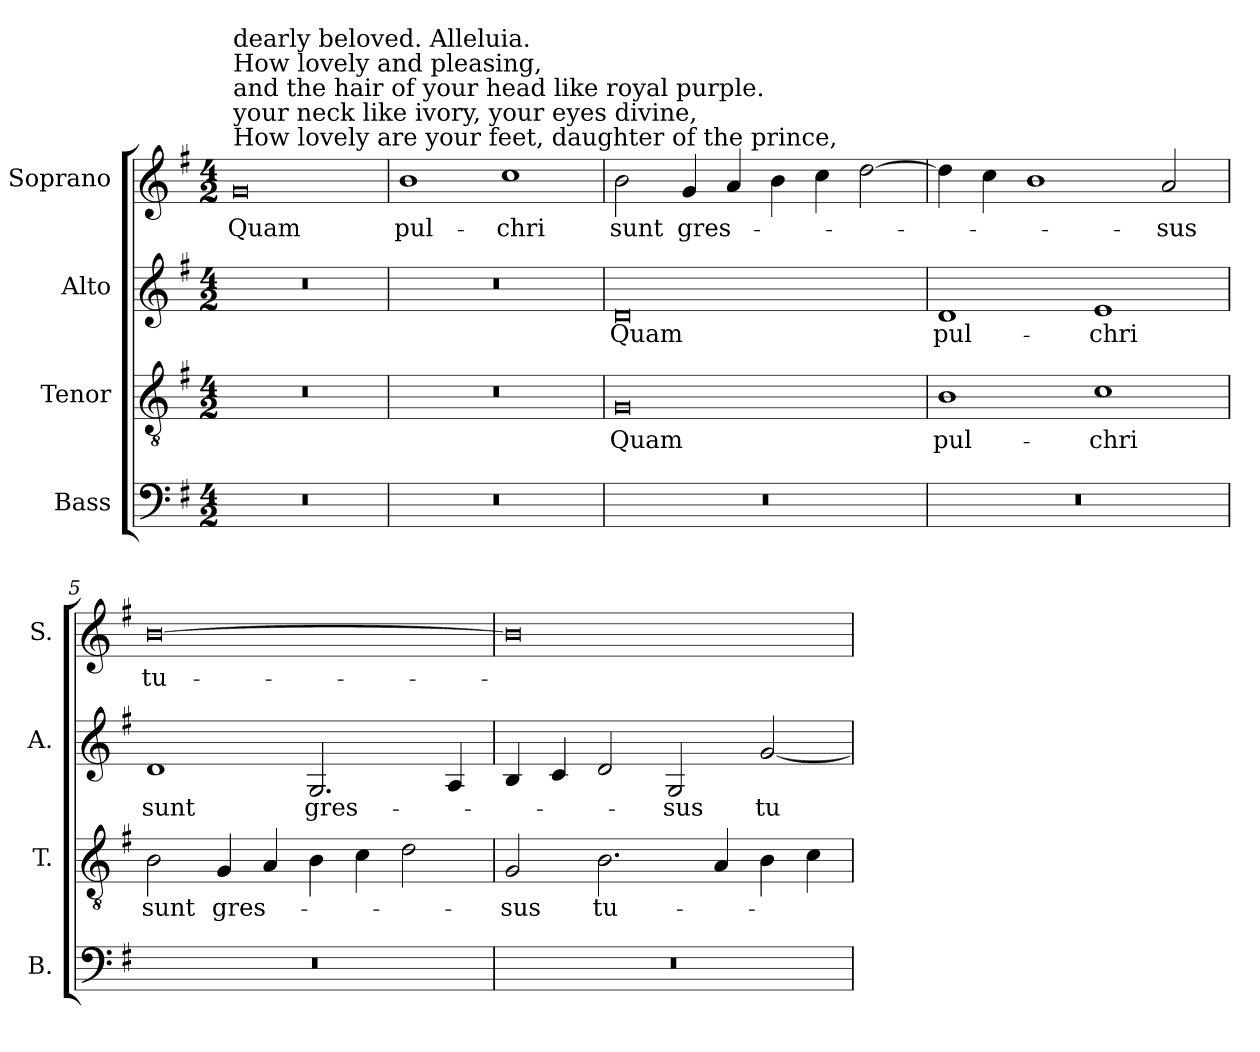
**kern	**kern	**text	**kern	**text	**kern	**text
*part4	*part3	*part3	*part2	*part2	*part1	*part1
*staff4	*staff3	*staff3	*staff2	*staff2	*staff1	*staff1
*I"Bass	*I"Tenor	*	*I"Alto	*	*I"Soprano	*
*I'B.	*I'T.	*	*I'A.	*	*I'S.	*
!!LO:PB:g=z
*clefF4	*clefGv2	*	*clefG2	*	*clefG2	*
*	*ITrd7c12	*	*	*	*	*
*k[f#]	*k[f#]	*	*k[f#]	*	*k[f#]	*
*G:	*G:	*	*G:	*	*G:	*
*M4/2	*M4/2	*	*M4/2	*	*M4/2	*
*MM184	*MM184	*	*MM184	*	*MM184	*
=1	=1	=1	=1	=1	=1	=1
!LO:N:vis=1	!LO:N:vis=1	!	!LO:N:vis=1	!	!	!
!	!	!	!	!	!LO:TX:a:t=How lovely are your feet, daughter of the prince,	!
!	!	!	!	!	!LO:TX:t=your neck like ivory, your eyes divine,	!
!	!	!	!	!	!LO:TX:t=and the hair of your head like royal purple.	!
!	!	!	!	!	!LO:TX:t=How lovely and pleasing,	!
!	!	!	!	!	!LO:TX:t=dearly beloved. Alleluia.	!
!	!	!	!	!	!	!LO:LY:b:color=#000000
0r	0r	.	0r	.	0gi	Quam
=2	=2	=2	=2	=2	=2	=2
!LO:N:vis=1	!LO:N:vis=1	!	!LO:N:vis=1	!	!	!
!	!	!	!	!	!	!LO:LY:b:color=#000000
0r	0r	.	0r	.	1bi	pul-
!	!	!	!	!	!	!LO:LY:b:color=#000000
.	.	.	.	.	1cci	-chri
=3	=3	=3	=3	=3	=3	=3
!LO:N:vis=1	!	!	!	!	!	!
!	!	!LO:LY:b:color=#000000	!	!	!	!
!	!	!	!	!LO:LY:b:color=#000000	!	!
!	!	!	!	!	!	!LO:LY:b:color=#000000
0r	0GGi	Quam	0di	Quam	2bi\	sunt
!	!	!	!	!	!	!LO:LY:b:color=#000000
.	.	.	.	.	4gi/	gres-
.	.	.	.	.	4ai/	.
.	.	.	.	.	4bi\	.
.	.	.	.	.	4cci\	.
.	.	.	.	.	[2ddi\	.
=4	=4	=4	=4	=4	=4	=4
!LO:N:vis=1	!	!	!	!	!	!
!	!	!LO:LY:b:color=#000000	!	!	!	!
!	!	!	!	!LO:LY:b:color=#000000	!	!
0r	1BBi	pul-	1di	pul-	4ddi\]	.
.	.	.	.	.	4cci\	.
.	.	.	.	.	1bi	.
!	!	!LO:LY:b:color=#000000	!	!	!	!
!	!	!	!	!LO:LY:b:color=#000000	!	!
.	1Ci	-chri	1ei	-chri	.	.
!	!	!	!	!	!	!LO:LY:b:color=#000000
.	.	.	.	.	2ai/	-sus
=5	=5	=5	=5	=5	=5	=5
!LO:N:vis=1	!	!	!	!	!	!
!	!	!LO:LY:b:color=#000000	!	!	!	!
!	!	!	!	!LO:LY:b:color=#000000	!	!
!	!	!	!	!	!	!LO:LY:b:color=#000000
0r	2BBi\	sunt	1di	sunt	[0bi	tu-
!	!	!LO:LY:b:color=#000000	!	!	!	!
.	4GGi/	gres-	.	.	.	.
.	4AAi/	.	.	.	.	.
!	!	!	!	!LO:LY:b:color=#000000	!	!
.	4BBi\	.	2.Gi/	gres-	.	.
.	4Ci\	.	.	.	.	.
.	2Di\	.	.	.	.	.
.	.	.	4Ai/	.	.	.
=6	=6	=6	=6	=6	=6	=6
!LO:N:vis=1	!	!	!	!	!	!
!	!	!LO:LY:b:color=#000000	!	!	!	!
0r	2GGi/	-sus	4Bi/	.	0bi]	.
.	.	.	4ci/	.	.	.
!	!	!LO:LY:b:color=#000000	!	!	!	!
.	2.BBi\	tu-	2di/	.	.	.
!	!	!	!	!LO:LY:b:color=#000000	!	!
.	.	.	2Gi/	-sus	.	.
.	4AAi/	.	.	.	.	.
!	!	!	!	!LO:LY:b:color=#000000	!	!
.	4BBi\	.	[2gi/	tu-	.	.
.	4Ci\	.	.	.	.	.
=	=	=	=	=	=	=
*-	*-	*-	*-	*-	*-	*-
